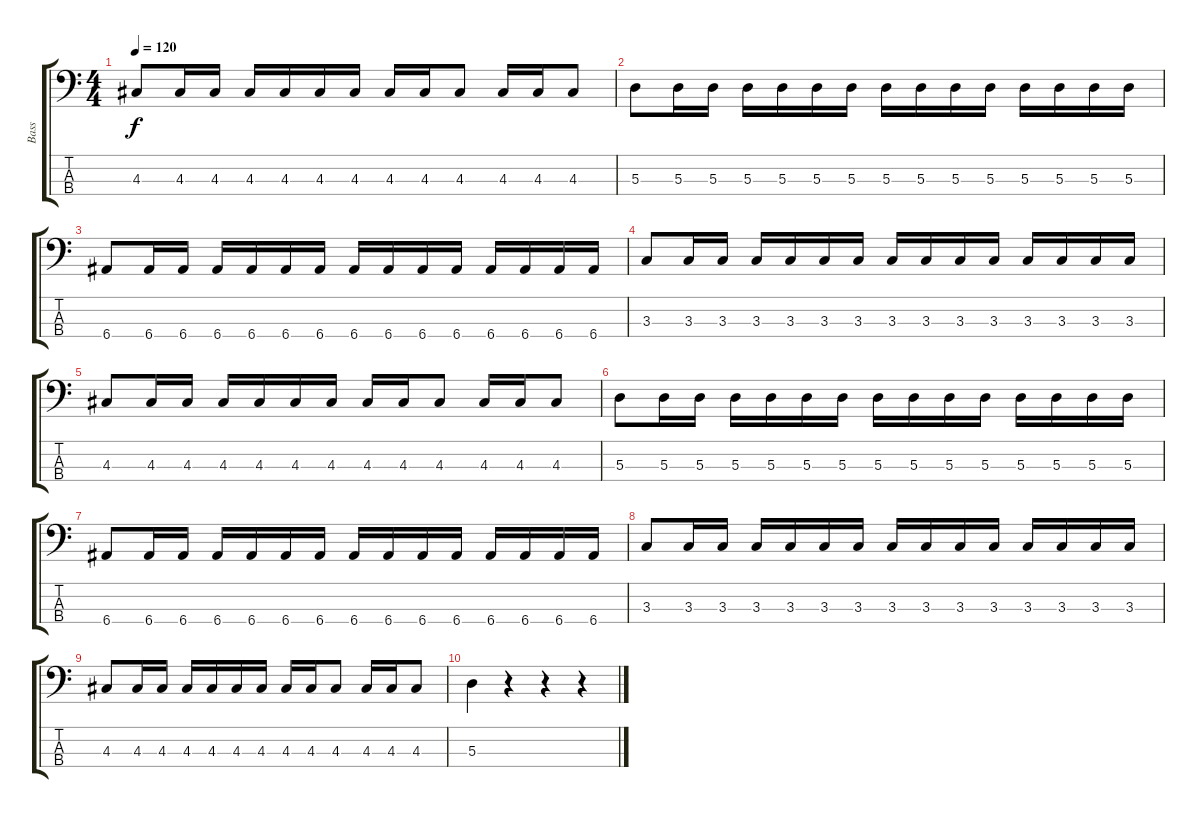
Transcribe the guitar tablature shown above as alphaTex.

\track ("Bass" "Bass") {instrument electricbasspick}
\staff {score tabs}
\tuning (G2 D2 A1 E1) {hide}
\ts (4 4)
\tempo 120
\clef f4
\ks c
4.3.8{dy f} 4.3.16 4.3.16 4.3.16 4.3.16 4.3.16 4.3.16 4.3.16 4.3.16 4.3.8 4.3.16 4.3.16 4.3.8 |
5.3.8 5.3.16 5.3.16 5.3.16 5.3.16 5.3.16 5.3.16 5.3.16 5.3.16 5.3.16 5.3.16 5.3.16 5.3.16 5.3.16 5.3.16 |
6.4.8 6.4.16 6.4.16 6.4.16 6.4.16 6.4.16 6.4.16 6.4.16 6.4.16 6.4.16 6.4.16 6.4.16 6.4.16 6.4.16 6.4.16 |
3.3.8 3.3.16 3.3.16 3.3.16 3.3.16 3.3.16 3.3.16 3.3.16 3.3.16 3.3.16 3.3.16 3.3.16 3.3.16 3.3.16 3.3.16 |
4.3.8 4.3.16 4.3.16 4.3.16 4.3.16 4.3.16 4.3.16 4.3.16 4.3.16 4.3.8 4.3.16 4.3.16 4.3.8 |
5.3.8 5.3.16 5.3.16 5.3.16 5.3.16 5.3.16 5.3.16 5.3.16 5.3.16 5.3.16 5.3.16 5.3.16 5.3.16 5.3.16 5.3.16 |
6.4.8 6.4.16 6.4.16 6.4.16 6.4.16 6.4.16 6.4.16 6.4.16 6.4.16 6.4.16 6.4.16 6.4.16 6.4.16 6.4.16 6.4.16 |
3.3.8 3.3.16 3.3.16 3.3.16 3.3.16 3.3.16 3.3.16 3.3.16 3.3.16 3.3.16 3.3.16 3.3.16 3.3.16 3.3.16 3.3.16 |
4.3.8 4.3.16 4.3.16 4.3.16 4.3.16 4.3.16 4.3.16 4.3.16 4.3.16 4.3.8 4.3.16 4.3.16 4.3.8 |
5.3.4 r.4 r.4 r.4
